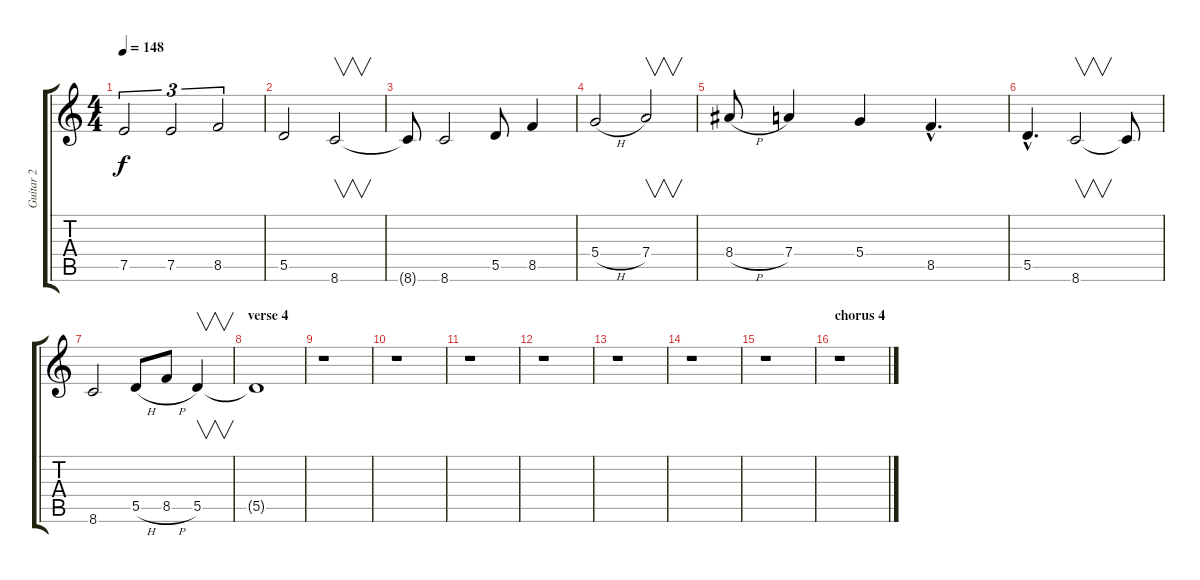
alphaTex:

\track ("Guitar 2" "Guitar 2") {instrument overdrivenguitar}
\staff {score tabs}
\tuning (E4 B3 G3 D3 A2 E2) {hide}
\ts (4 4)
\tempo 148
\clef g2
\ks c
7.5.2{tu (3 2) dy f} 7.5.2{tu (3 2)} 8.5.2{tu (3 2)} |
5.5.2 8.6.2{v} |
8.6{t}.8 8.6.2 5.5.8 8.5.4 |
5.4{h}.2 7.4.2{v} |
8.4{h}.8 7.4.4 5.4.4 8.5{hac}.4{d} |
5.5{hac}.4{d} 8.6.2{v} 8.6{t}.8 |
8.6.2 5.5{h}.8 8.5{h}.8 5.5.4{v} |
\section ("" "verse 4")
5.5{t}.1 |
r.1 |
r.1 |
r.1 |
r.1 |
r.1 |
r.1 |
r.1 |
\section ("" "chorus 4")
r.1
